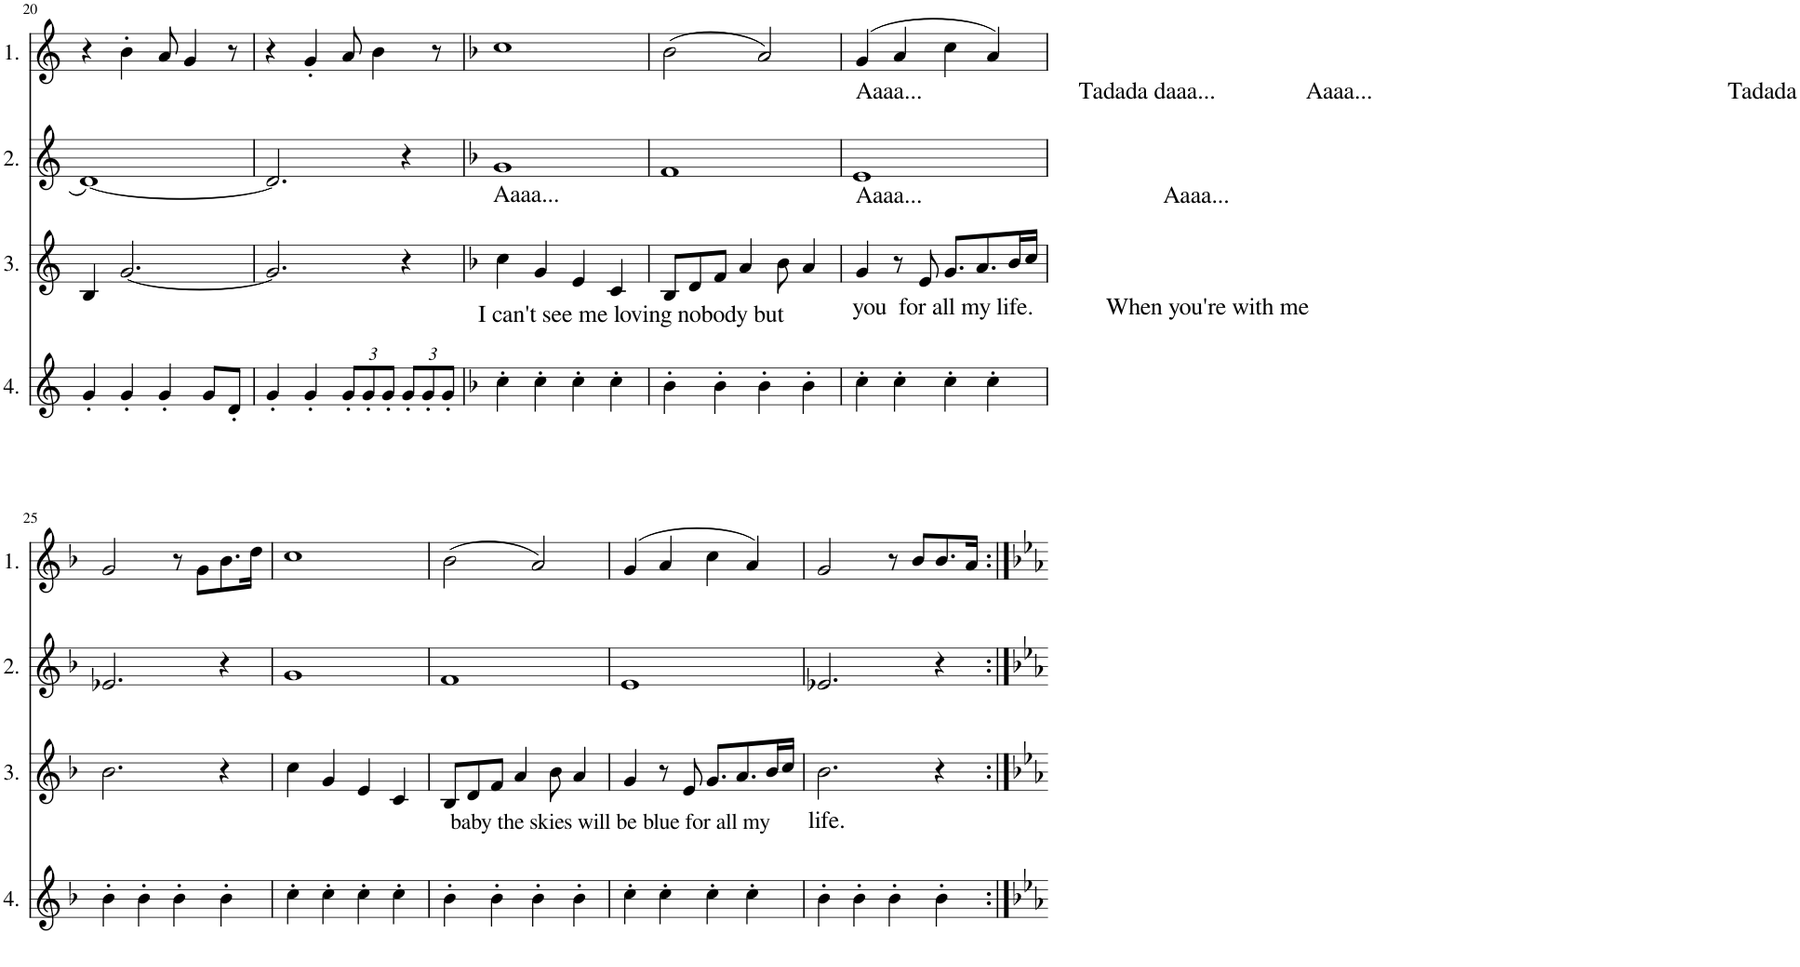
**kern	**kern	**kern	**kern
*part4	*part3	*part2	*part1
*staff4	*staff3	*staff2	*staff1
*I"4.	*I"3.	*I"2.	*I"1.
!!LO:PB:g=z
*clefG2	*clefG2	*clefG2	*clefG2
*Trd7c12	*	*	*
*k[]	*k[]	*k[]	*k[]
=20	=20	=20	=20
4g'/	4B/	[1d	4r
4g'/	[2.g/	.	4b'\
4g'/	.	.	8a/
.	.	.	4g/
8g/L	.	.	.
8d'/J	.	.	8r
=21	=21	=21	=21
4g'/	2.g/]	2.d/]	4r
4g'/	.	.	4g'/
*Xbrackettup	*	*	*
12g'/L	.	.	8a/
12g'/	.	.	.
.	.	.	4b\
12g'/J	.	.	.
12g'/L	4r	4r	.
12g'/	.	.	.
.	.	.	8r
12g'/J	.	.	.
=22	=22	=22	=22
*k[b-]	*k[b-]	*k[b-]	*k[b-]
!	!LO:TX:a:t=Aaaa...	!	!
!LO:TX:a:t=I can't see me loving nobody but	!	!	!
4cc'\	4cc\	1g	1cc
4cc'\	4g/	.	.
4cc'\	4e/	.	.
4cc'\	4c/	.	.
=23	=23	=23	=23
4b-'\	8B-/L	1f	(2b-\
.	8d/	.	.
4b-'\	8f/J	.	.
.	4a/	.	.
4b-'\	.	.	2a/)
.	8b-\	.	.
4b-'\	4a/	.	.
=24	=24	=24	=24
!	!	!LO:TX:a:t=Aaaa...                          Tadada daaa...               Aaaa...                                                           Tadada	!
!	!LO:TX:a:t=Aaaa...                                        Aaaa...	!	!
!LO:TX:a:t=you  for all my life.            When you're with me	!	!	!
4cc'\	4g/	1e	(4g/
4cc'\	8r	.	4a/
.	8e/	.	.
4cc'\	8.g/L	.	4cc\
.	8.a/	.	.
4cc'\	.	.	4a/)
.	16b-/L	.	.
.	16cc/JJ	.	.
!!LO:LB:g=z
=25	=25	=25	=25
4b-'\	2.b-\	2.e-X/	2g/
4b-'\	.	.	.
4b-'\	.	.	8r
.	.	.	8g\L
4b-'\	4r	4r	8.b-\
.	.	.	16dd\Jk
=26	=26	=26	=26
4cc'\	4cc\	1g	1cc
4cc'\	4g/	.	.
4cc'\	4e/	.	.
4cc'\	4c/	.	.
=27	=27	=27	=27
!LO:TX:a:t=baby the skies will be blue for all my	!	!	!
4b-'\	8B-/L	1f	(2b-\
.	8d/	.	.
4b-'\	8f/J	.	.
.	4a/	.	.
4b-'\	.	.	2a/)
.	8b-\	.	.
4b-'\	4a/	.	.
=28	=28	=28	=28
4cc'\	4g/	1e	(4g/
4cc'\	8r	.	4a/
.	8e/	.	.
4cc'\	8.g/L	.	4cc\
.	8.a/	.	.
4cc'\	.	.	4a/)
.	16b-/L	.	.
.	16cc/JJ	.	.
=29	=29	=29	=29
!LO:TX:a:t=life.	!	!	!
4b-'\	2.b-\	2.e-X/	2g/
4b-'\	.	.	.
4b-'\	.	.	8r
.	.	.	8b-/L
4b-'\	4r	4r	8.b-/
.	.	.	16a/Jk
=:|!	=:|!	=:|!	=:|!
*-	*-	*-	*-
